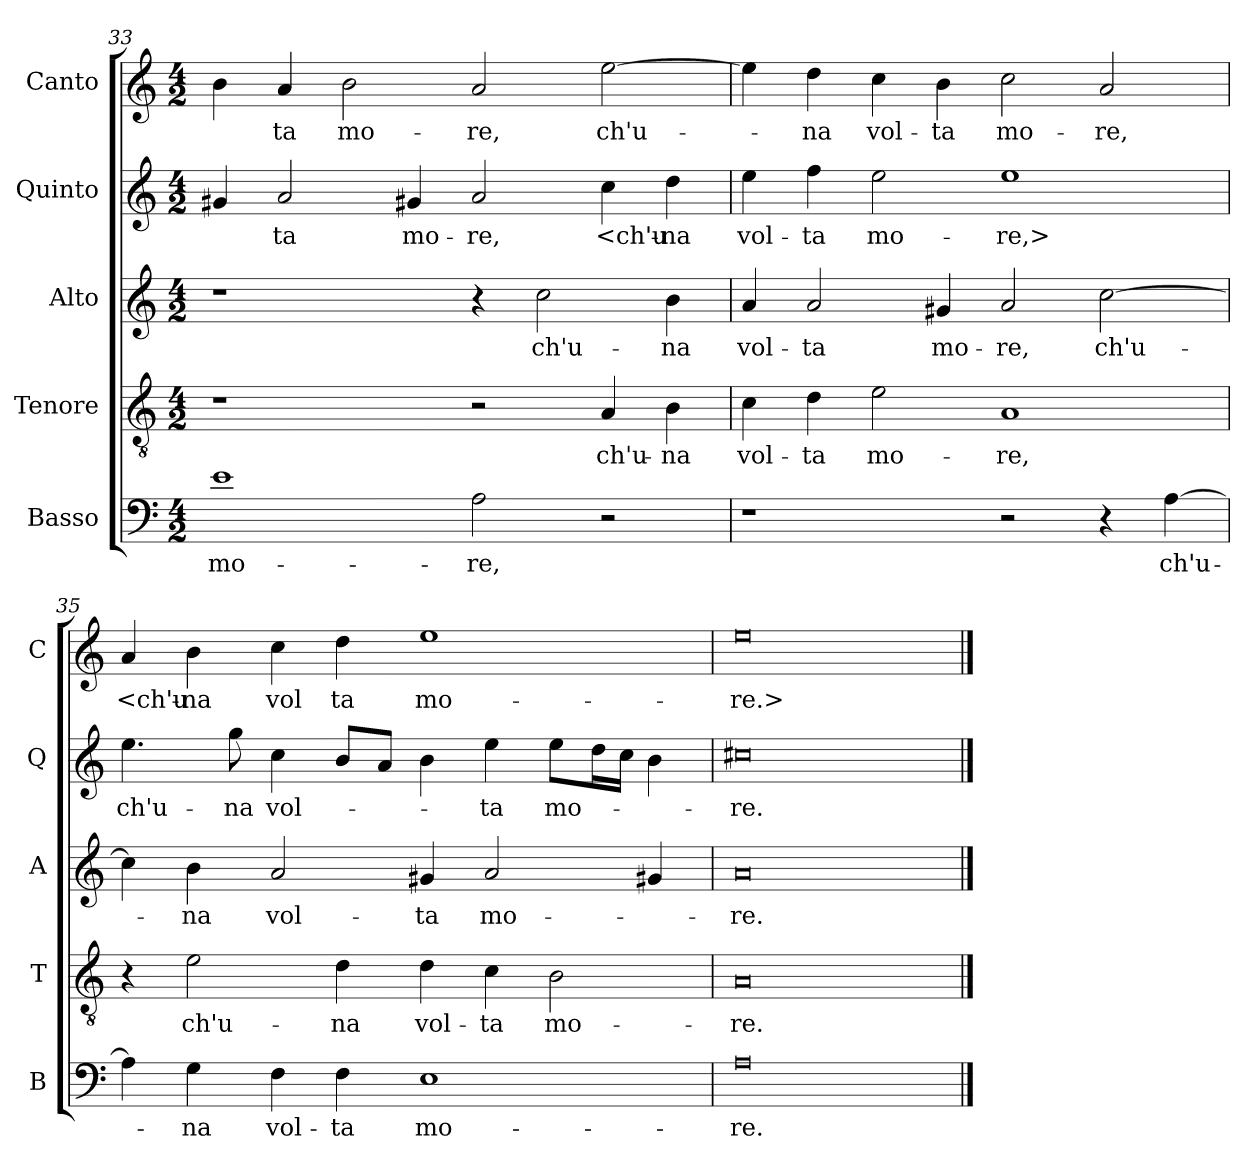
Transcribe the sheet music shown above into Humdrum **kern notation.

**kern	**text	**kern	**text	**kern	**text	**kern	**text	**kern	**text
*part5	*part5	*part4	*part4	*part3	*part3	*part2	*part2	*part1	*part1
*staff5	*staff5	*staff4	*staff4	*staff3	*staff3	*staff2	*staff2	*staff1	*staff1
*I"Basso	*	*I"Tenore	*	*I"Alto	*	*I"Quinto	*	*I"Canto	*
*I'B	*	*I'T	*	*I'A	*	*I'Q	*	*I'C	*
*clefF4	*	*clefGv2	*	*clefG2	*	*clefG2	*	*clefG2	*
*k[]	*	*k[]	*	*k[]	*	*k[]	*	*k[]	*
*M4/2	*	*M4/2	*	*M4/2	*	*M4/2	*	*M4/2	*
=33	=33	=33	=33	=33	=33	=33	=33	=33	=33
1e	mo-	1r	.	1r	.	4g#X	.	4b	.
.	.	.	.	.	.	2a	-ta	4a	-ta
.	.	.	.	.	.	.	.	2b	mo-
.	.	.	.	.	.	4g#X	mo-	.	.
2A	-re,	2r	.	4r	.	2a	-re,	2a	-re,
.	.	.	.	2cc	ch'u-	.	.	.	.
2r	.	4A	ch'u-	.	.	4cc	<ch'u-	[2ee	ch'u-
.	.	4B	-na	4b	-na	4dd	-na	.	.
=34	=34	=34	=34	=34	=34	=34	=34	=34	=34
1r	.	4c	vol-	4a	vol-	4ee	vol-	4ee]	.
.	.	4d	-ta	2a	-ta	4ff	-ta	4dd	-na
.	.	2e	mo-	.	.	2ee	mo-	4cc	vol-
.	.	.	.	4g#X	mo-	.	.	4b	-ta
2r	.	1A	-re,	2a	-re,	1ee	-re,>	2cc	mo-
4r	.	.	.	[2cc	ch'u-	.	.	2a	-re,
[4A	ch'u-	.	.	.	.	.	.	.	.
=35	=35	=35	=35	=35	=35	=35	=35	=35	=35
4A]	.	4r	.	4cc]	.	4.ee	ch'u-	4a	<ch'u-
4G	-na	2e	ch'u-	4b	-na	.	.	4b	-na
.	.	.	.	.	.	8gg	-na	.	.
4F	vol-	.	.	2a	vol-	4cc	vol-	4cc	vol
4F	-ta	4d	-na	.	.	8bL	.	4dd	ta
.	.	.	.	.	.	8aJ	.	.	.
1E	mo-	4d	vol-	4g#X	-ta	4b	.	1ee	mo-
.	.	4c	-ta	2a	mo-	4ee	-ta	.	.
.	.	2B	mo-	.	.	8eeL	mo-	.	.
.	.	.	.	.	.	16ddL	.	.	.
.	.	.	.	.	.	16ccJJ	.	.	.
.	.	.	.	4g#X	.	4b	.	.	.
=36	=36	=36	=36	=36	=36	=36	=36	=36	=36
0A	-re.	0A	-re.	0a	-re.	0cc#X	-re.	0ee	-re.>
==	==	==	==	==	==	==	==	==	==
*-	*-	*-	*-	*-	*-	*-	*-	*-	*-
